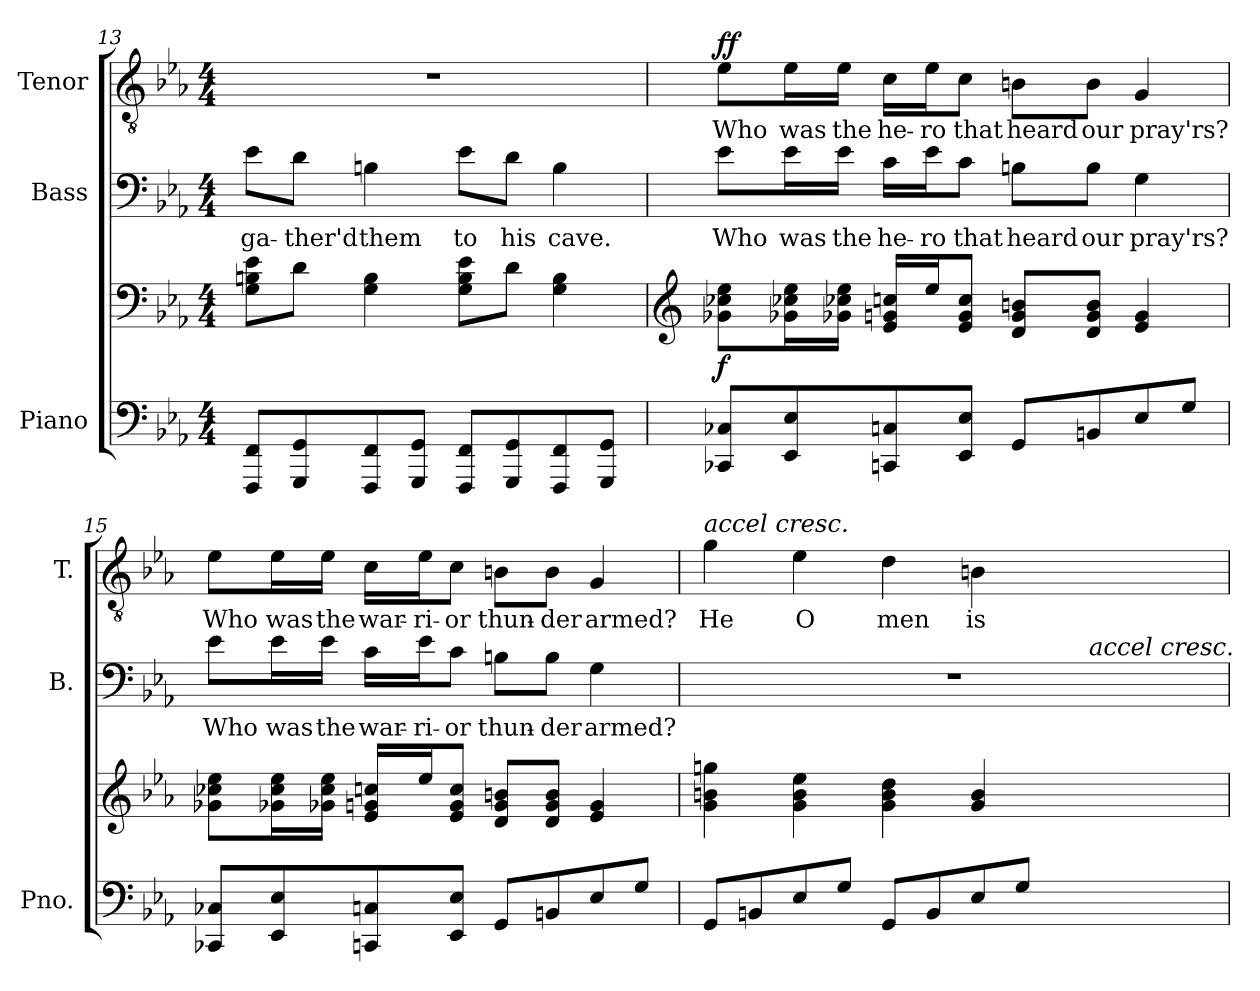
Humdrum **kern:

**kern	**kern	**dynam	**kern	**text	**kern	**text	**dynam
*part3	*part3	*part3	*part2	*part2	*part1	*part1	*part1
*staff4	*staff3	*staff3/4	*staff2	*staff2	*staff1	*staff1	*staff1
*I"Piano	*	*	*I"Bass	*	*I"Tenor	*	*
*I'Pno.	*	*	*I'B.	*	*I'T.	*	*
!!LO:LB:g=z
*clefF4	*clefF4	*	*clefF4	*	*clefGv2	*	*
*	*	*	*	*	*ITrd7c12	*	*
*k[b-e-a-]	*k[b-e-a-]	*	*k[b-e-a-]	*	*k[b-e-a-]	*	*
*E-:	*E-:	*	*E-:	*	*E-:	*	*
*M4/4	*M4/4	*	*M4/4	*	*M4/4	*	*
=13	=13	=13	=13	=13	=13	=13	=13
!	!	!	!	!LO:LY:b:color=#000000	!	!	!
8FFFi/ 8FFiL	8Gi\ 8Bni 8e-iL	.	8e-i\L	ga-	1r	.	.
!	!	!	!	!LO:LY:b:color=#000000	!	!	!
8GGGi/ 8GGi	8di\J	.	8di\J	-ther'd	.	.	.
!	!	!	!	!LO:LY:b:color=#000000	!	!	!
8FFFi/ 8FFi	4Gi\ 4Bi	.	4Bni\	them	.	.	.
8GGGi/ 8GGiJ	.	.	.	.	.	.	.
!	!	!	!	!LO:LY:b:color=#000000	!	!	!
8FFFi/ 8FFiL	8Gi\ 8Bi 8e-iL	.	8e-i\L	to	.	.	.
!	!	!	!	!LO:LY:b:color=#000000	!	!	!
8GGGi/ 8GGi	8di\J	.	8di\J	his	.	.	.
!	!	!	!	!LO:LY:b:color=#000000	!	!	!
8FFFi/ 8FFi	4Gi\ 4Bi	.	4Bi\	cave.	.	.	.
8GGGi/ 8GGiJ	.	.	.	.	.	.	.
=14	=14	=14	=14	=14	=14	=14	=14
*	*clefG2	*	*	*	*	*	*
!	!	!	!	!LO:LY:b:color=#000000	!	!	!
!	!	!	!	!	!	!LO:LY:b:color=#000000	!
8CC-Xi/ 8C-XiL	8g-Xi\ 8cc-Xi 8ee-iL	f	8e-i\L	Who	8E-i\L	Who	f f
!	!	!	!	!LO:LY:b:color=#000000	!	!	!
!	!	!	!	!	!	!LO:LY:b:color=#000000	!
8EE-i/ 8E-i	16g-Xi\ 16cc-Xi 16ee-iL	.	16e-i\L	was	16E-i\L	was	.
!	!	!	!	!LO:LY:b:color=#000000	!	!	!
!	!	!	!	!	!	!LO:LY:b:color=#000000	!
.	16g-Xi\ 16cc-Xi 16ee-iJJ	.	16e-i\JJ	the	16E-i\JJ	the	.
!	!	!	!	!LO:LY:b:color=#000000	!	!	!
!	!	!	!	!	!	!LO:LY:b:color=#000000	!
8CCni/ 8Cni	16e-i/ 16gni 16ccniLL	.	16ci\LL	he-	16Ci\LL	he-	.
!	!	!	!	!LO:LY:b:color=#000000	!	!	!
!	!	!	!	!	!	!LO:LY:b:color=#000000	!
.	16ee-i/J	.	16e-i\J	-ro	16E-i\J	-ro	.
!	!	!	!	!LO:LY:b:color=#000000	!	!	!
!	!	!	!	!	!	!LO:LY:b:color=#000000	!
8EE-i/ 8E-iJ	8e-i/ 8gi 8cciJ	.	8ci\J	that	8Ci\J	that	.
!	!	!	!	!LO:LY:b:color=#000000	!	!	!
!	!	!	!	!	!	!LO:LY:b:color=#000000	!
8GGi/L	8di/ 8gi 8bniL	.	8Bni\L	heard	8BBni\L	heard	.
!	!	!	!	!LO:LY:b:color=#000000	!	!	!
!	!	!	!	!	!	!LO:LY:b:color=#000000	!
8BBni/	8di/ 8gi 8biJ	.	8Bi\J	our	8BBi\J	our	.
!	!	!	!	!LO:LY:b:color=#000000	!	!	!
!	!	!	!	!	!	!LO:LY:b:color=#000000	!
8E-i/	4e-i/ 4gi	.	4Gi\	pray'rs?	4GGi/	pray'rs?	.
8Gi/J	.	.	.	.	.	.	.
!!LO:LB:g=z
=15	=15	=15	=15	=15	=15	=15	=15
!	!	!	!	!LO:LY:b:color=#000000	!	!	!
!	!	!	!	!	!	!LO:LY:b:color=#000000	!
8CC-Xi/ 8C-XiL	8g-Xi\ 8cc-Xi 8ee-iL	.	8e-i\L	Who	8E-i\L	Who	.
!	!	!	!	!LO:LY:b:color=#000000	!	!	!
!	!	!	!	!	!	!LO:LY:b:color=#000000	!
8EE-i/ 8E-i	16g-Xi\ 16cc-i 16ee-iL	.	16e-i\L	was	16E-i\L	was	.
!	!	!	!	!LO:LY:b:color=#000000	!	!	!
!	!	!	!	!	!	!LO:LY:b:color=#000000	!
.	16g-Xi\ 16cc-i 16ee-iJJ	.	16e-i\JJ	the	16E-i\JJ	the	.
!	!	!	!	!LO:LY:b:color=#000000	!	!	!
!	!	!	!	!	!	!LO:LY:b:color=#000000	!
8CCni/ 8Cni	16e-i/ 16gni 16ccniLL	.	16ci\LL	war-	16Ci\LL	war-	.
!	!	!	!	!LO:LY:b:color=#000000	!	!	!
!	!	!	!	!	!	!LO:LY:b:color=#000000	!
.	16ee-i/J	.	16e-i\J	-ri-	16E-i\J	-ri-	.
!	!	!	!	!LO:LY:b:color=#000000	!	!	!
!	!	!	!	!	!	!LO:LY:b:color=#000000	!
8EE-i/ 8E-iJ	8e-i/ 8gi 8cciJ	.	8ci\J	-or	8Ci\J	-or	.
!	!	!	!	!LO:LY:b:color=#000000	!	!	!
!	!	!	!	!	!	!LO:LY:b:color=#000000	!
8GGi/L	8di/ 8gi 8bniL	.	8Bni\L	thun-	8BBni\L	thun-	.
!	!	!	!	!LO:LY:b:color=#000000	!	!	!
!	!	!	!	!	!	!LO:LY:b:color=#000000	!
8BBni/	8di/ 8gi 8biJ	.	8Bi\J	-der	8BBi\J	-der	.
!	!	!	!	!LO:LY:b:color=#000000	!	!	!
!	!	!	!	!	!	!LO:LY:b:color=#000000	!
8E-i/	4e-i/ 4gi	.	4Gi\	armed?	4GGi/	armed?	.
8Gi/J	.	.	.	.	.	.	.
=16	=16	=16	=16	=16	=16	=16	=16
!	!	!	!	!	!LO:TX:a:i:t=accel cresc.	!	!
!	!	!	!	!	!	!LO:LY:b:color=#000000	!
*	*	*	*^	*	*	*	*
8GGi/L	4gi\ 4bni 4ggni	.	1r	2ryy	.	4Gi\	He	.
8BBni/	.	.	.	.	.	.	.	.
!	!	!	!	!	!	!	!LO:LY:b:color=#000000	!
8E-i/	4gi\ 4bi 4ee-i	.	.	.	.	4E-i\	O	.
8Gi/J	.	.	.	.	.	.	.	.
!	!	!	!	!	!	!	!LO:LY:b:color=#000000	!
8GGi/L	4gi\ 4bi 4ddi	.	.	4ryy	.	4Di\	men	.
8BBi/	.	.	.	.	.	.	.	.
!	!	!	!	!	!	!	!LO:LY:b:color=#000000	!
8E-i/	4gi/ 4bi	.	.	8ryy	.	4BBni\	is	.
8Gi/J	.	.	.	16ryy	.	.	.	.
.	.	.	.	32ryy	.	.	.	.
.	.	.	.	64ryy	.	.	.	.
.	.	.	.	128...ryy	.	.	.	.
!	!	!	!	!LO:TX:a:i:t=accel cresc.	!	!	!	!
.	.	.	.	1024ryy	.	.	.	.
*	*	*	*v	*v	*	*	*	*
=	=	=	=	=	=	=	=
*-	*-	*-	*-	*-	*-	*-	*-
